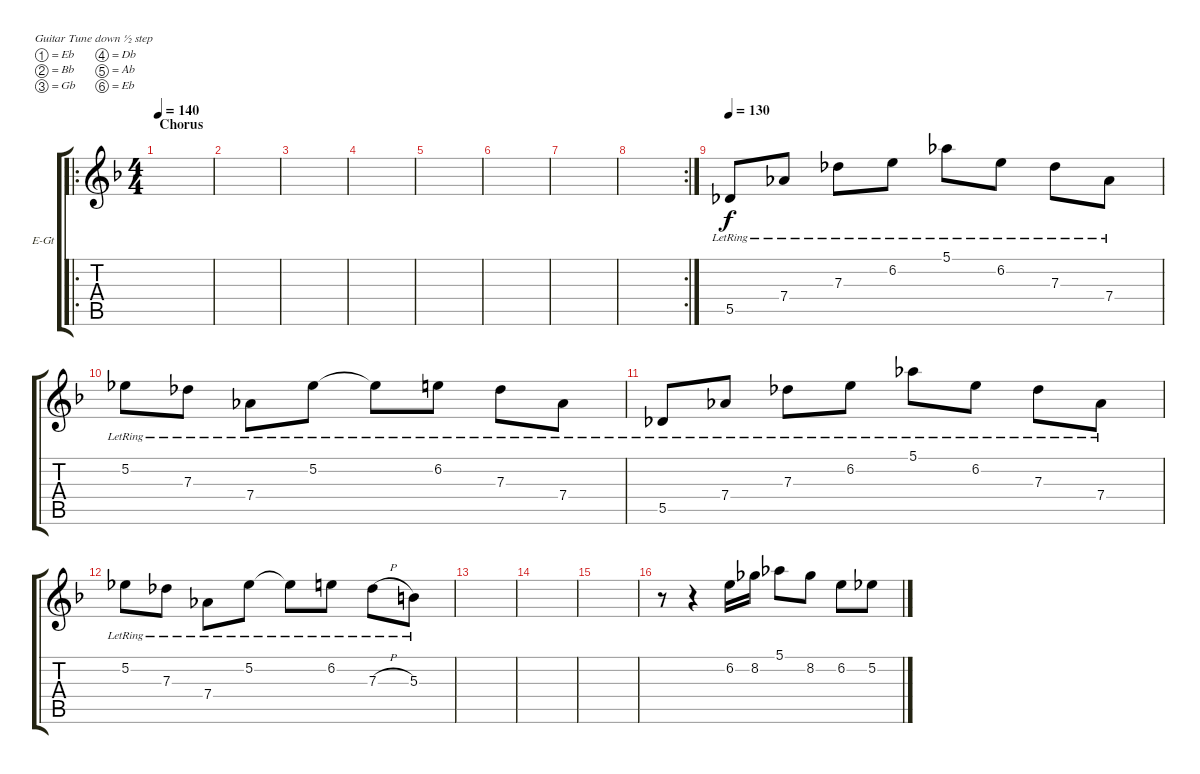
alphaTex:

\defaultSystemsLayout 4
\bracketExtendMode groupsimilarinstruments
\firstSystemTrackNameOrientation horizontal
\otherSystemsTrackNameOrientation horizontal
\track ("Larry Clean" "E-Gt") {instrument electricguitarclean}
\staff {score tabs}
\tuning (Eb4 Bb3 Gb3 Db3 Ab2 Eb2)
\ro
\ts (4 4)
\section ("" "Chorus")
\tempo 140
\clef g2
\ks f
|
|
|
|
|
|
|
\rc 2
|
\tempo 130
5.5{lr}.8 7.4{lr}.8 7.3{lr}.8 6.2{lr}.8 5.1{lr}.8 6.2{lr}.8 7.3{lr}.8 7.4{lr}.8 |
5.2{lr}.8 7.3{lr}.8 7.4{lr}.8 5.2{lr}.8 5.2{lr t}.8 6.2{lr}.8 7.3{lr}.8 7.4{lr}.8 |
5.5{lr}.8 7.4{lr}.8 7.3{lr}.8 6.2{lr}.8 5.1{lr}.8 6.2{lr}.8 7.3{lr}.8 7.4{lr}.8 |
5.2{lr}.8 7.3{lr}.8 7.4{lr}.8 5.2{lr}.8 5.2{lr t}.8 6.2{lr}.8 7.3{h lr}.8 5.3{lr}.8 |
|
|
|
r.8 r.4 6.2.16 8.2.16 5.1.8 8.2.8 6.2.8 5.2.8
